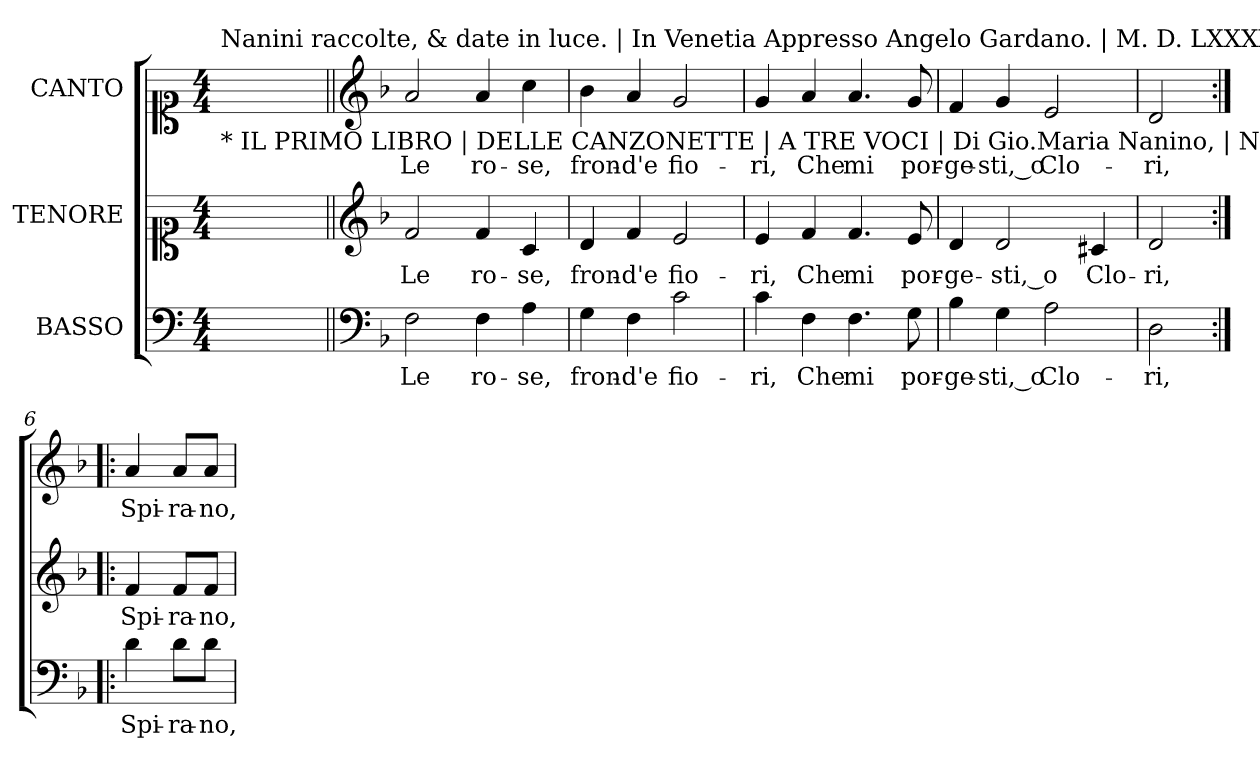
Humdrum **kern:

**kern	**text	**kern	**text	**kern	**text
*part3	*part3	*part2	*part2	*part1	*part1
*staff3	*staff3	*staff2	*staff2	*staff1	*staff1
*I"BASSO	*	*I"TENORE	*	*I"CANTO	*
!!LO:PB:g=z
*clefF4	*	*clefC1	*	*clefC1	*
*k[]	*	*k[]	*	*k[]	*
*C:	*	*C:	*	*C:	*
*M4/4	*	*M4/4	*	*M4/4	*
=1	=1	=1	=1	=1	=1
!	!	!	!	!LO:TX:b:t=* IL PRIMO LIBRO | DELLE CANZONETTE | A TRE VOCI | Di Gio.Maria Nanino, | Novamente da lui Composte, & per Alessandro |	!
!	!	!	!	!LO:TX:t=Nanini raccolte, & date in luce. | In Venetia Appresso Angelo Gardano. | M. D. LXXXXIII.	!
1ryy	.	1ryy	.	1ryy	.
=1||	=1||	=1||	=1||	=1||	=1||
*clefF4	*	*clefG2	*	*clefG2	*
*k[b-]	*	*k[b-]	*	*k[b-]	*
*F:	*	*F:	*	*F:	*
!	!LO:LY:b:color=#000000	!	!	!	!
!	!	!	!LO:LY:b:color=#000000	!	!
*	*	*	*	*MM144	*
!	!	!	!	!	!LO:LY:b:color=#000000
2Fi\	Le	2fi/	Le	2ai/	Le
!	!LO:LY:b:color=#000000	!	!	!	!
!	!	!	!LO:LY:b:color=#000000	!	!
!	!	!	!	!	!LO:LY:b:color=#000000
4Fi\	ro-	4fi/	ro-	4ai/	ro-
!	!LO:LY:b:color=#000000	!	!	!	!
!	!	!	!LO:LY:b:color=#000000	!	!
!	!	!	!	!	!LO:LY:b:color=#000000
4Ai\	-se,	4ci/	-se,	4cci\	-se,
=2	=2	=2	=2	=2	=2
!	!LO:LY:b:color=#000000	!	!	!	!
!	!	!	!LO:LY:b:color=#000000	!	!
!	!	!	!	!	!LO:LY:b:color=#000000
4Gi\	fron-	4di/	fron-	4b-i\	fron-
!	!LO:LY:b:color=#000000	!	!	!	!
!	!	!	!LO:LY:b:color=#000000	!	!
!	!	!	!	!	!LO:LY:b:color=#000000
4Fi\	-d'e	4fi/	-d'e	4ai/	-d'e
!	!LO:LY:b:color=#000000	!	!	!	!
!	!	!	!LO:LY:b:color=#000000	!	!
!	!	!	!	!	!LO:LY:b:color=#000000
2ci\	fio-	2ei/	fio-	2gi/	fio-
=3	=3	=3	=3	=3	=3
!	!LO:LY:b:color=#000000	!	!	!	!
!	!	!	!LO:LY:b:color=#000000	!	!
!	!	!	!	!	!LO:LY:b:color=#000000
4ci\	-ri,	4ei/	-ri,	4gi/	-ri,
!	!LO:LY:b:color=#000000	!	!	!	!
!	!	!	!LO:LY:b:color=#000000	!	!
!	!	!	!	!	!LO:LY:b:color=#000000
4Fi\	Che	4fi/	Che	4ai/	Che
!	!LO:LY:b:color=#000000	!	!	!	!
!	!	!	!LO:LY:b:color=#000000	!	!
!	!	!	!	!	!LO:LY:b:color=#000000
4.Fi\	mi	4.fi/	mi	4.ai/	mi
!	!LO:LY:b:color=#000000	!	!	!	!
!	!	!	!LO:LY:b:color=#000000	!	!
!	!	!	!	!	!LO:LY:b:color=#000000
8Gi\	por-	8ei/	por-	8gi/	por-
=4	=4	=4	=4	=4	=4
!	!LO:LY:b:color=#000000	!	!	!	!
!	!	!	!LO:LY:b:color=#000000	!	!
!	!	!	!	!	!LO:LY:b:color=#000000
4B-i\	-ge-	4di/	-ge-	4fi/	-ge-
!	!LO:LY:b:color=#000000	!	!	!	!
!	!	!	!LO:LY:b:color=#000000	!	!
!	!	!	!	!	!LO:LY:b:color=#000000
4Gi\	-sti,_o	2di/	-sti,_o	4gi/	-sti,_o
!	!LO:LY:b:color=#000000	!	!	!	!
!	!	!	!	!	!LO:LY:b:color=#000000
2Ai\	Clo-	.	.	2ei/	Clo-
!	!	!	!LO:LY:b:color=#000000	!	!
.	.	4c#Xi/	Clo-	.	.
=5	=5	=5	=5	=5	=5
!	!LO:LY:b:color=#000000	!	!	!	!
!	!	!	!LO:LY:b:color=#000000	!	!
!	!	!	!	!	!LO:LY:b:color=#000000
2Di\	-ri,	2di/	-ri,	2di/	-ri,
!!LO:LB:g=z
=6:|!|:	=6:|!|:	=6:|!|:	=6:|!|:	=6:|!|:	=6:|!|:
!	!LO:LY:b:color=#000000	!	!	!	!
!	!	!	!LO:LY:b:color=#000000	!	!
!	!	!	!	!	!LO:LY:b:color=#000000
4di\	Spi-	4fi/	Spi-	4ai/	Spi-
!	!LO:LY:b:color=#000000	!	!	!	!
!	!	!	!LO:LY:b:color=#000000	!	!
!	!	!	!	!	!LO:LY:b:color=#000000
8di\L	-ra-	8fi/L	-ra-	8ai/L	-ra-
!	!LO:LY:b:color=#000000	!	!	!	!
!	!	!	!LO:LY:b:color=#000000	!	!
!	!	!	!	!	!LO:LY:b:color=#000000
8di\J	-no,	8fi/J	-no,	8ai/J	-no,
=	=	=	=	=	=
*-	*-	*-	*-	*-	*-
